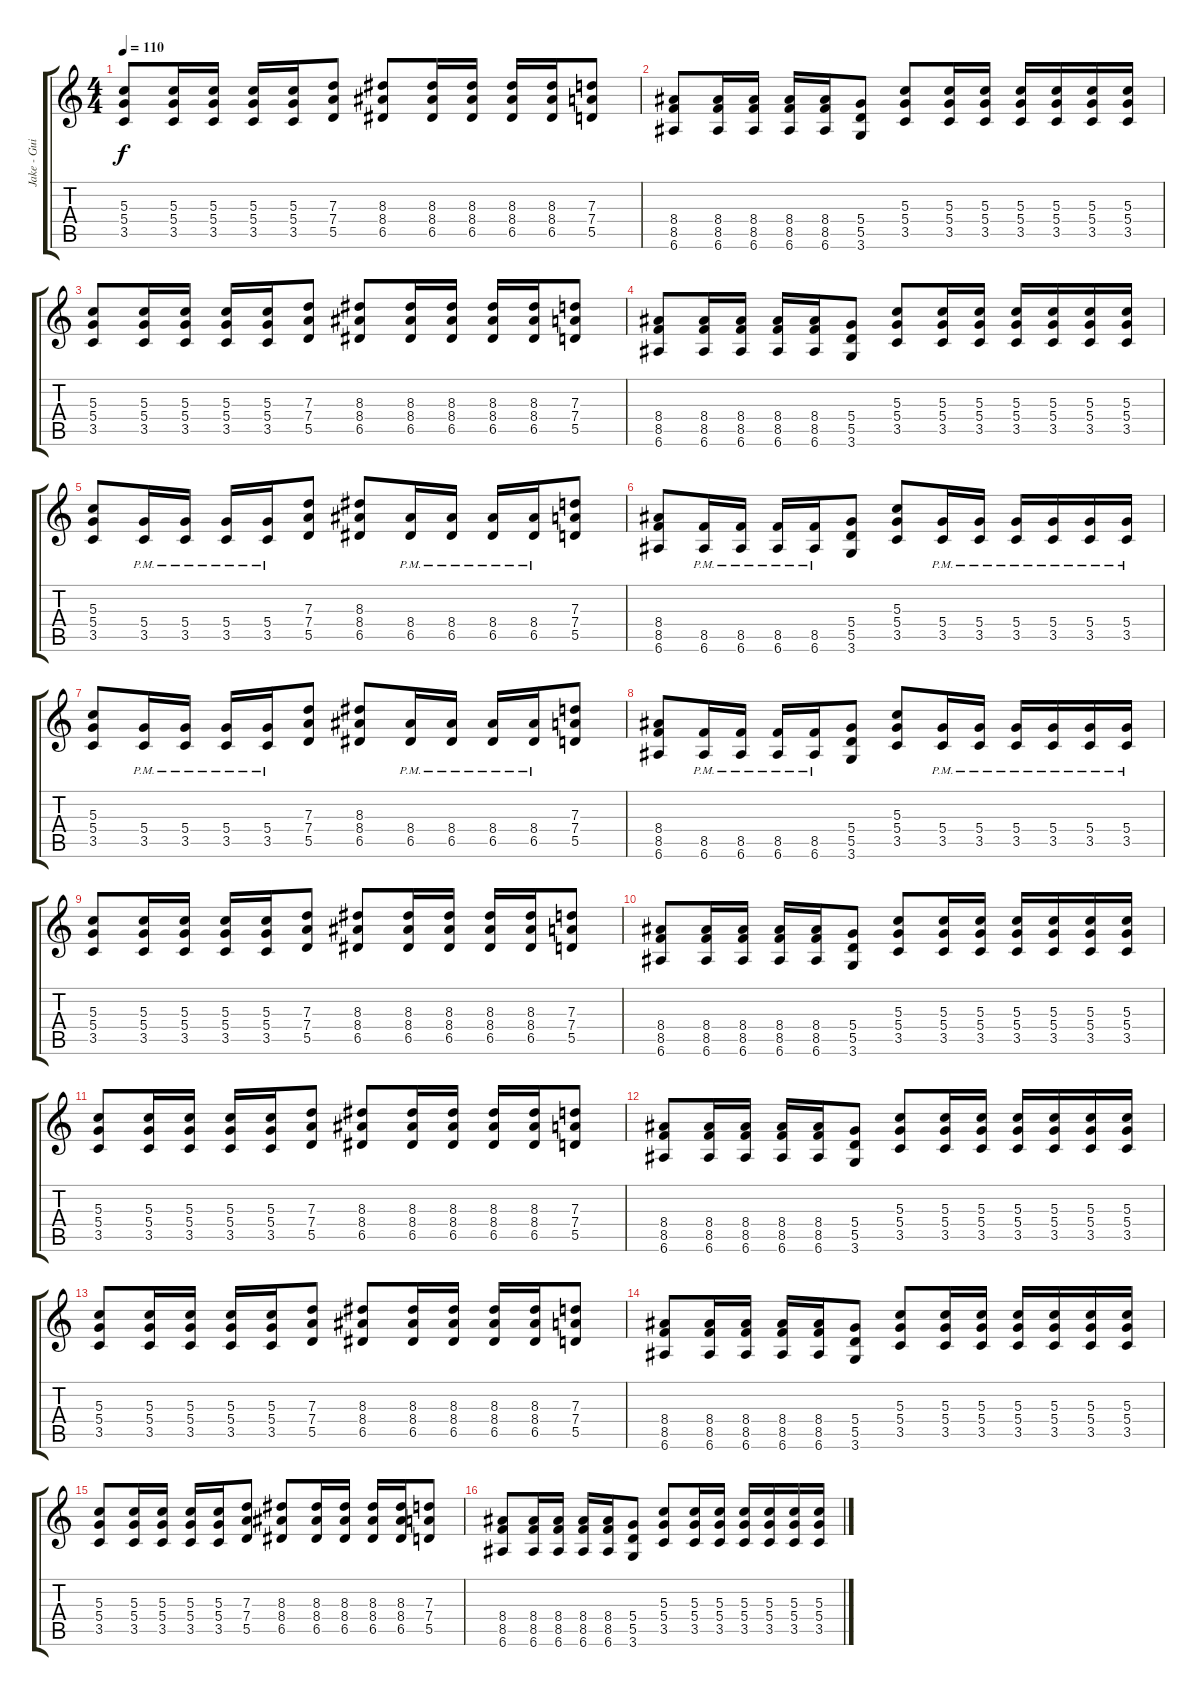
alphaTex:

\track ("Jake - Guitar 2" "Jake - Gui") {instrument overdrivenguitar}
\staff {score tabs}
\tuning (E4 B3 G3 D3 A2 E2) {hide}
\ts (4 4)
\tempo 110
\clef g2
\ks c
(5.3 5.4 3.5).8{dy f volume 12} (5.3 5.4 3.5).16 (5.3 5.4 3.5).16 (5.3 5.4 3.5).16 (5.3 5.4 3.5).16 (7.3 7.4 5.5).8 (8.3 8.4 6.5).8 (8.3 8.4 6.5).16 (8.3 8.4 6.5).16 (8.3 8.4 6.5).16 (8.3 8.4 6.5).16 (7.3 7.4 5.5).8 |
(8.4 8.5 6.6).8{volume 12} (8.4 8.5 6.6).16 (8.4 8.5 6.6).16 (8.4 8.5 6.6).16 (8.4 8.5 6.6).16 (5.4 5.5 3.6).8 (5.3 5.4 3.5).8 (5.3 5.4 3.5).16 (5.3 5.4 3.5).16 (5.3 5.4 3.5).16 (5.3 5.4 3.5).16 (5.3 5.4 3.5).16 (5.3 5.4 3.5).16 |
(5.3 5.4 3.5).8{volume 12} (5.3 5.4 3.5).16 (5.3 5.4 3.5).16 (5.3 5.4 3.5).16 (5.3 5.4 3.5).16 (7.3 7.4 5.5).8 (8.3 8.4 6.5).8 (8.3 8.4 6.5).16 (8.3 8.4 6.5).16 (8.3 8.4 6.5).16 (8.3 8.4 6.5).16 (7.3 7.4 5.5).8 |
(8.4 8.5 6.6).8{volume 12} (8.4 8.5 6.6).16 (8.4 8.5 6.6).16 (8.4 8.5 6.6).16 (8.4 8.5 6.6).16 (5.4 5.5 3.6).8 (5.3 5.4 3.5).8 (5.3 5.4 3.5).16 (5.3 5.4 3.5).16 (5.3 5.4 3.5).16 (5.3 5.4 3.5).16 (5.3 5.4 3.5).16 (5.3 5.4 3.5).16 |
(5.3 5.4 3.5).8 (5.4{pm} 3.5{pm}).16 (5.4{pm} 3.5{pm}).16 (5.4{pm} 3.5{pm}).16 (5.4{pm} 3.5{pm}).16 (7.3 7.4 5.5).8 (8.3 8.4 6.5).8 (8.4 6.5{pm}).16 (8.4 6.5{pm}).16 (8.4 6.5{pm}).16 (8.4 6.5{pm}).16 (7.3 7.4 5.5).8 |
(8.4 8.5 6.6).8 (8.5 6.6{pm}).16 (8.5 6.6{pm}).16 (8.5 6.6{pm}).16 (8.5 6.6{pm}).16 (5.4 5.5 3.6).8 (5.3 5.4 3.5).8 (5.4 3.5{pm}).16 (5.4 3.5{pm}).16 (5.4 3.5{pm}).16 (5.4 3.5{pm}).16 (5.4 3.5{pm}).16 (5.4 3.5{pm}).16 |
(5.3 5.4 3.5).8 (5.4{pm} 3.5{pm}).16 (5.4{pm} 3.5{pm}).16 (5.4{pm} 3.5{pm}).16 (5.4{pm} 3.5{pm}).16 (7.3 7.4 5.5).8 (8.3 8.4 6.5).8 (8.4 6.5{pm}).16 (8.4 6.5{pm}).16 (8.4 6.5{pm}).16 (8.4 6.5{pm}).16 (7.3 7.4 5.5).8 |
(8.4 8.5 6.6).8 (8.5 6.6{pm}).16 (8.5 6.6{pm}).16 (8.5 6.6{pm}).16 (8.5 6.6{pm}).16 (5.4 5.5 3.6).8 (5.3 5.4 3.5).8 (5.4 3.5{pm}).16 (5.4 3.5{pm}).16 (5.4 3.5{pm}).16 (5.4 3.5{pm}).16 (5.4 3.5{pm}).16 (5.4 3.5{pm}).16 |
(5.3 5.4 3.5).8 (5.3 5.4 3.5).16 (5.3 5.4 3.5).16 (5.3 5.4 3.5).16 (5.3 5.4 3.5).16 (7.3 7.4 5.5).8 (8.3 8.4 6.5).8 (8.3 8.4 6.5).16 (8.3 8.4 6.5).16 (8.3 8.4 6.5).16 (8.3 8.4 6.5).16 (7.3 7.4 5.5).8 |
(8.4 8.5 6.6).8 (8.4 8.5 6.6).16 (8.4 8.5 6.6).16 (8.4 8.5 6.6).16 (8.4 8.5 6.6).16 (5.4 5.5 3.6).8 (5.3 5.4 3.5).8 (5.3 5.4 3.5).16 (5.3 5.4 3.5).16 (5.3 5.4 3.5).16 (5.3 5.4 3.5).16 (5.3 5.4 3.5).16 (5.3 5.4 3.5).16 |
(5.3 5.4 3.5).8 (5.3 5.4 3.5).16 (5.3 5.4 3.5).16 (5.3 5.4 3.5).16 (5.3 5.4 3.5).16 (7.3 7.4 5.5).8 (8.3 8.4 6.5).8 (8.3 8.4 6.5).16 (8.3 8.4 6.5).16 (8.3 8.4 6.5).16 (8.3 8.4 6.5).16 (7.3 7.4 5.5).8 |
(8.4 8.5 6.6).8 (8.4 8.5 6.6).16 (8.4 8.5 6.6).16 (8.4 8.5 6.6).16 (8.4 8.5 6.6).16 (5.4 5.5 3.6).8 (5.3 5.4 3.5).8 (5.3 5.4 3.5).16 (5.3 5.4 3.5).16 (5.3 5.4 3.5).16 (5.3 5.4 3.5).16 (5.3 5.4 3.5).16 (5.3 5.4 3.5).16 |
(5.3 5.4 3.5).8 (5.3 5.4 3.5).16 (5.3 5.4 3.5).16 (5.3 5.4 3.5).16 (5.3 5.4 3.5).16 (7.3 7.4 5.5).8 (8.3 8.4 6.5).8 (8.3 8.4 6.5).16 (8.3 8.4 6.5).16 (8.3 8.4 6.5).16 (8.3 8.4 6.5).16 (7.3 7.4 5.5).8 |
(8.4 8.5 6.6).8 (8.4 8.5 6.6).16 (8.4 8.5 6.6).16 (8.4 8.5 6.6).16 (8.4 8.5 6.6).16 (5.4 5.5 3.6).8 (5.3 5.4 3.5).8 (5.3 5.4 3.5).16 (5.3 5.4 3.5).16 (5.3 5.4 3.5).16 (5.3 5.4 3.5).16 (5.3 5.4 3.5).16 (5.3 5.4 3.5).16 |
(5.3 5.4 3.5).8 (5.3 5.4 3.5).16 (5.3 5.4 3.5).16 (5.3 5.4 3.5).16 (5.3 5.4 3.5).16 (7.3 7.4 5.5).8 (8.3 8.4 6.5).8 (8.3 8.4 6.5).16 (8.3 8.4 6.5).16 (8.3 8.4 6.5).16 (8.3 8.4 6.5).16 (7.3 7.4 5.5).8 |
(8.4 8.5 6.6).8 (8.4 8.5 6.6).16 (8.4 8.5 6.6).16 (8.4 8.5 6.6).16 (8.4 8.5 6.6).16 (5.4 5.5 3.6).8 (5.3 5.4 3.5).8 (5.3 5.4 3.5).16 (5.3 5.4 3.5).16 (5.3 5.4 3.5).16 (5.3 5.4 3.5).16 (5.3 5.4 3.5).16 (5.3 5.4 3.5).16
